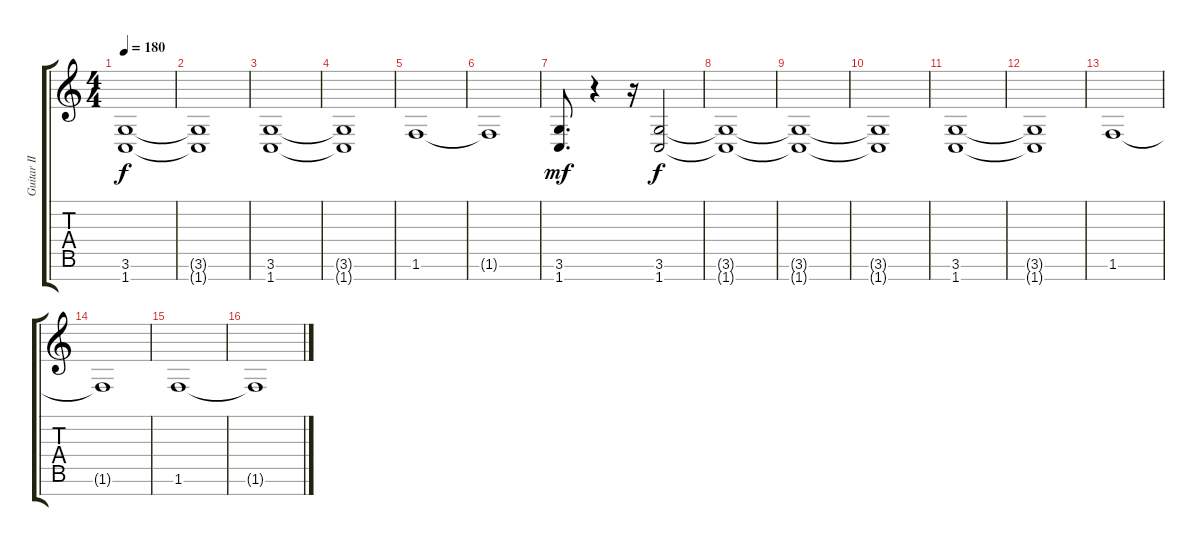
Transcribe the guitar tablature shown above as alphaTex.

\track ("Guitar II" "Guitar II") {instrument distortionguitar}
\staff {score tabs}
\tuning (E4 B3 G3 D3 A2 E2 B1) {hide}
\ts (4 4)
\tempo 180
\clef g2
\ks c
(3.6{t} 1.7{t}).1{dy f} |
(3.6{t} 1.7{t}).1 |
(3.6 1.7).1 |
(3.6{t} 1.7{t}).1 |
1.6.1 |
1.6{t}.1 |
(3.6 1.7).8{d dy mf} r.4 r.16 (3.6 1.7).2{dy f} |
(3.6{t} 1.7{t}).1 |
(3.6{t} 1.7{t}).1 |
(3.6{t} 1.7{t}).1 |
(3.6 1.7).1 |
(3.6{t} 1.7{t}).1 |
1.6.1 |
1.6{t}.1 |
1.6.1 |
1.6{t}.1
